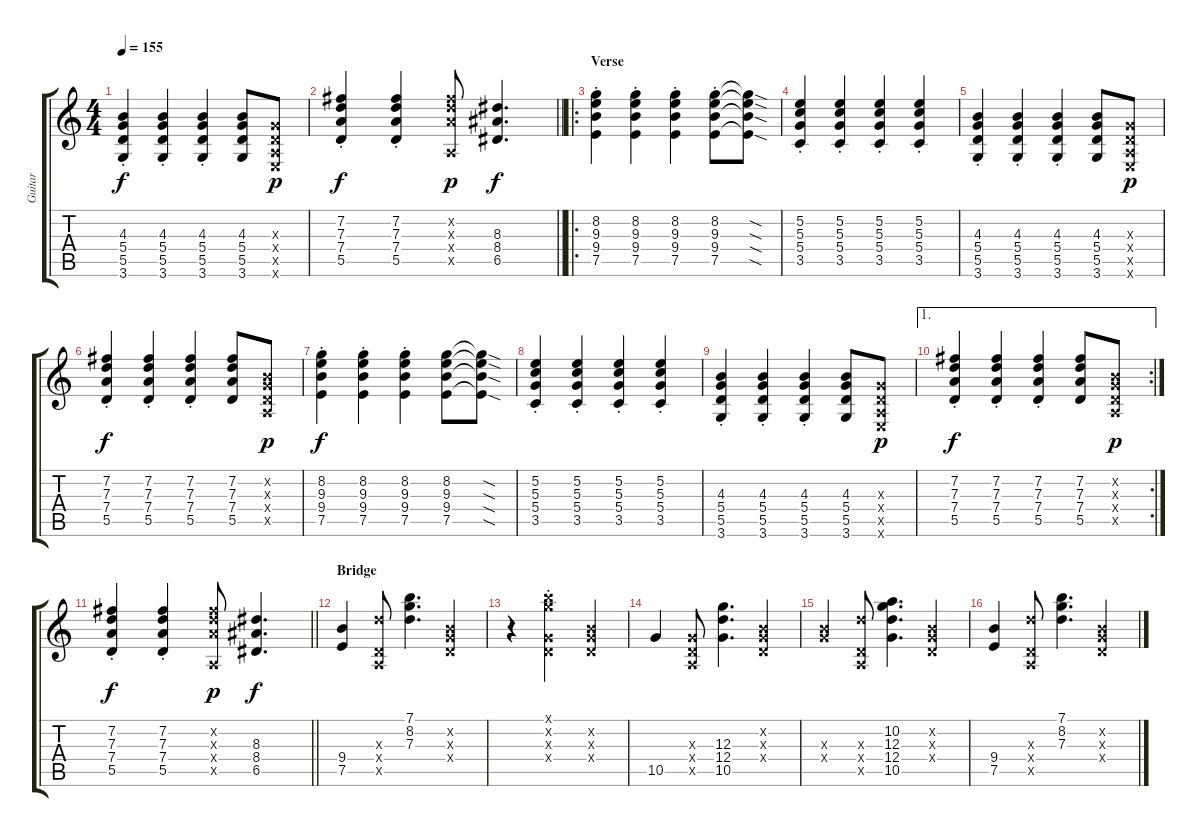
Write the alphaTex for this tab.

\track ("Guitar" "Guitar") {instrument electricguitarclean}
\staff {score tabs}
\tuning (E4 B3 G3 D3 A2 E2) {hide}
\ts (4 4)
\tempo 155
\clef g2
\ks c
(4.3{st} 5.4{st} 5.5{st} 3.6{st}).4{dy f} (4.3{st} 5.4{st} 5.5{st} 3.6{st}).4 (4.3{st} 5.4{st} 5.5{st} 3.6{st}).4 (4.3 5.4 5.5 3.6).8 (0.3{x} 0.4{x} 0.5{x} 0.6{x}).8{dy p} |
\barLineRight lightlight
(7.2{st} 7.3{st} 7.4{st} 5.5{st}).4{dy f} (7.2{st} 7.3{st} 7.4{st} 5.5{st}).4 (7.2{x} 7.3{x} 7.4{x} 0.5{x}).8{dy p} (8.3 8.4 6.5).4{d dy f} |
\ro
\section ("" "Verse")
(8.2{st} 9.3{st} 9.4{st} 7.5{st}).4 (8.2{st} 9.3{st} 9.4{st} 7.5{st}).4 (8.2{st} 9.3{st} 9.4{st} 7.5{st}).4 (8.2{st} 9.3{st} 9.4{st} 7.5{st}).8 (8.2{sod t} 9.3{sod t} 9.4{sod t} 7.5{sod t}).8 |
(5.2{st} 5.3{st} 5.4{st} 3.5{st}).4 (5.2{st} 5.3{st} 5.4{st} 3.5{st}).4 (5.2{st} 5.3{st} 5.4{st} 3.5{st}).4 (5.2{st} 5.3{st} 5.4{st} 3.5{st}).4 |
(4.3{st} 5.4{st} 5.5{st} 3.6{st}).4 (4.3{st} 5.4{st} 5.5{st} 3.6{st}).4 (4.3{st} 5.4{st} 5.5{st} 3.6{st}).4 (4.3 5.4 5.5 3.6).8 (0.3{x} 0.4{x} 0.5{x} 0.6{x}).8{dy p} |
(7.2{st} 7.3{st} 7.4{st} 5.5{st}).4{dy f} (7.2{st} 7.3{st} 7.4{st} 5.5{st}).4 (7.2{st} 7.3{st} 7.4{st} 5.5{st}).4 (7.2 7.3 7.4 5.5).8 (0.2{x} 0.3{x} 0.4{x} 0.5{x}).8{dy p} |
(8.2{st} 9.3{st} 9.4{st} 7.5{st}).4{dy f} (8.2{st} 9.3{st} 9.4{st} 7.5{st}).4 (8.2{st} 9.3{st} 9.4{st} 7.5{st}).4 (8.2 9.3 9.4 7.5).8 (8.2{sod t} 9.3{sod t} 9.4{sod t} 7.5{sod t}).8 |
(5.2{st} 5.3{st} 5.4{st} 3.5{st}).4 (5.2{st} 5.3{st} 5.4{st} 3.5{st}).4 (5.2{st} 5.3{st} 5.4{st} 3.5{st}).4 (5.2{st} 5.3{st} 5.4{st} 3.5{st}).4 |
(4.3{st} 5.4{st} 5.5{st} 3.6{st}).4 (4.3{st} 5.4{st} 5.5{st} 3.6{st}).4 (4.3{st} 5.4{st} 5.5{st} 3.6{st}).4 (4.3 5.4 5.5 3.6).8 (0.3{x} 0.4{x} 0.5{x} 0.6{x}).8{dy p} |
\ae 1
\rc 2
(7.2{st} 7.3{st} 7.4{st} 5.5{st}).4{dy f} (7.2{st} 7.3{st} 7.4{st} 5.5{st}).4 (7.2{st} 7.3{st} 7.4{st} 5.5{st}).4 (7.2 7.3 7.4 5.5).8 (0.2{x} 0.3{x} 0.4{x} 0.5{x}).8{dy p} |
\barLineRight lightlight
(7.2{st} 7.3{st} 7.4{st} 5.5{st}).4{dy f} (7.2{st} 7.3{st} 7.4{st} 5.5{st}).4 (7.2{x} 7.3{x} 7.4{x} 0.5{x}).8{dy p} (8.3 8.4 6.5).4{d dy f} |
\section ("" "Bridge")
(9.4 7.5).4 (7.3{x} 0.4{x} 0.5{x}).8 (7.1 8.2 7.3).4{d} (0.2{x} 0.3{x} 0.4{x}).4 |
r.4 (7.1{st x} 8.2{st x} 0.3{x} 0.4{x}).2 (0.2{x} 0.3{x} 0.4{x}).4 |
10.5.4 (0.3{x} 0.4{x} 0.5{x}).8 (12.3 12.4 10.5).4{d} (0.2{x} 0.3{x} 0.4{x}).4 |
(0.3{x} 9.4{x}).4 (7.3{x} 0.4{x} 0.5{x}).8 (10.2 12.3 12.4 10.5).4{d} (0.2{x} 0.3{x} 0.4{x}).4 |
(9.4 7.5).4 (7.3{x} 0.4{x} 0.5{x}).8 (7.1 8.2 7.3).4{d} (0.2{x} 0.3{x} 0.4{x}).4
